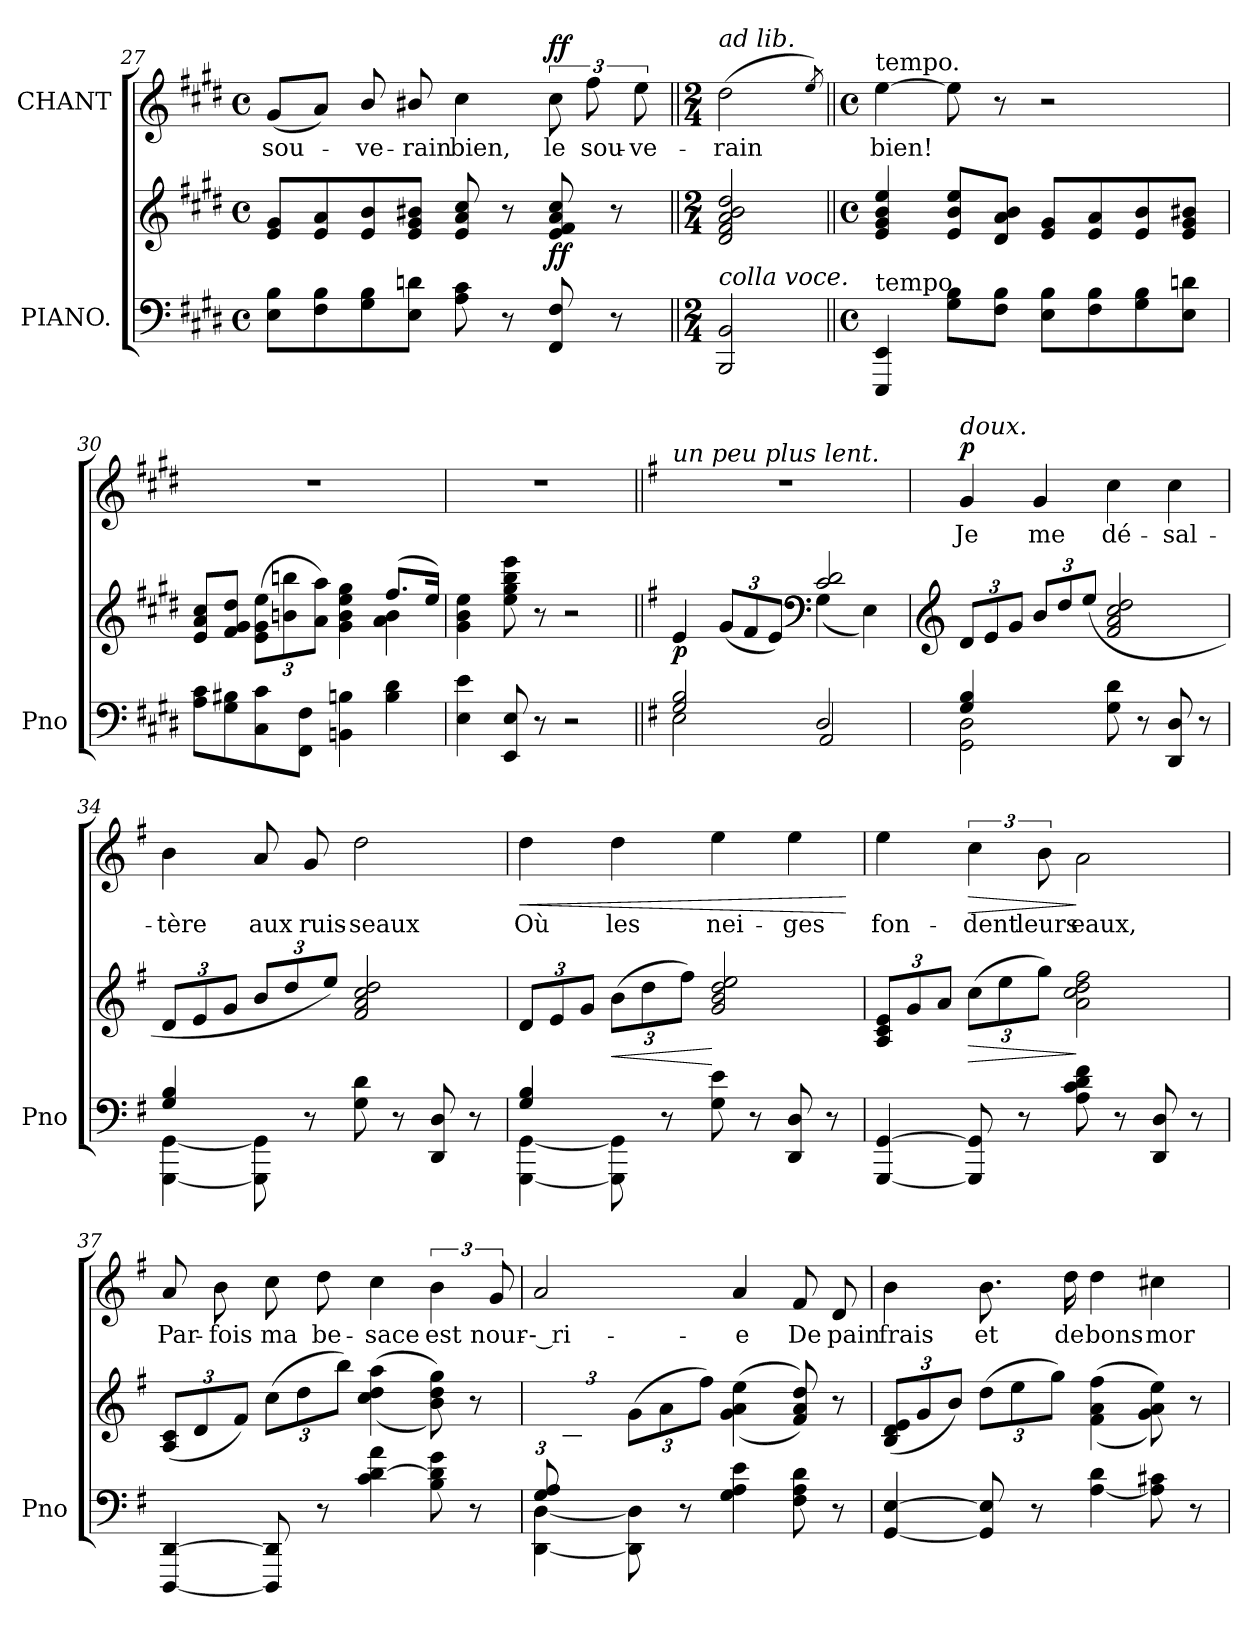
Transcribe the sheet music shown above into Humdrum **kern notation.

**kern	**kern	**dynam	**kern	**text	**dynam
*part2	*part2	*part2	*part1	*part1	*part1
*staff3	*staff2	*staff2/3	*staff1	*staff1	*staff1
*I"PIANO.	*	*	*I"CHANT	*	*
*I'Pno	*	*	*	*	*
!!LO:LB:g=z
*clefF4	*clefG2	*	*clefG2	*	*
*k[f#c#g#d#]	*k[f#c#g#d#]	*	*k[f#c#g#d#]	*	*
*M4/4	*M4/4	*	*M4/4	*	*
*met(c)	*met(c)	*	*met(c)	*	*
=27	=27	=27	=27	=27	=27
!	!	!	!	!LO:LY:b	!
8E\ 8B\L	8e/ 8g#/L	.	(<8g#/L	sou-	.
8F#\ 8B\	8e/ 8a/	.	8a/J)	.	.
!	!	!	!	!LO:LY:b	!
8G#\ 8B\	8e/ 8b/	.	8b/	-ve-	.
!	!	!	!	!LO:LY:b	!
8E\ 8dn\J	8e/ 8g#/ 8b#X/J	.	8b#X/	-rain	.
!	!	!	!	!LO:LY:b	!
8A\ 8c#\	8e/ 8a/ 8cc#/	.	4cc#\	bien,	.
8r	8r	.	.	.	.
!	!	!LO:DY:b	!	!LO:LY:b	!LO:DY:a
8FF#/ 8F#/	8e/ 8f#/ 8a/ 8cc#/	ff	12cc#\	le	ff
!	!	!	!	!LO:LY:b	!
.	.	.	12ff#\	sou-	.
8r	8r	.	.	.	.
!	!	!	!	!LO:LY:b	!
.	.	.	12ee\	-ve-	.
=28||	=28||	=28||	=28||	=28||	=28||
*M2/4	*M2/4	*	*M2/4	*	*
!	!	!	!LO:TX:a:i:t=ad lib.	!	!
!LO:TX:a:i:t=colla voce.	!	!	!	!	!
!	!	!	!	!LO:LY:b	!
2BBB/ 2BB/	2d#/ 2f#/ 2a/ 2b/ 2dd#/	.	(<2dd#\	-rain	.
.	.	.	8qee/)	.	.
=29||	=29||	=29||	=29||	=29||	=29||
*M4/4	*M4/4	*	*M4/4	*	*
*met(c)	*met(c)	*	*met(c)	*	*
!	!	!	!LO:TX:a:t=tempo.	!	!
!LO:TX:a:t=tempo.	!	!	!	!	!
!	!	!	!	!LO:LY:b	!
4EEE/ 4EE/	4e/ 4g#/ 4b/ 4ee/	.	[4ee\	bien!	.
8G#\ 8B\L	8e/ 8b/ 8ee/L	.	8ee\]	.	.
8F#\ 8B\J	8d#/ 8a/ 8b/J	.	8r	.	.
8E\ 8B\L	8e/ 8g#/L	.	2r	.	.
8F#\ 8B\	8e/ 8a/	.	.	.	.
8G#\ 8B\	8e/ 8b/	.	.	.	.
8E\ 8dn\J	8e/ 8g#/ 8b#X/J	.	.	.	.
=30	=30	=30	=30	=30	=30
*	*^	*	*	*	*
8A\ 8c#\L	8e/ 8a/ 8cc#/L	2.ryy	.	1r	.	.
8G#\ 8B#X\	8f#/ 8g#/ 8dd#/J	.	.	.	.	.
*	*Xbrackettup	*	*	*	*	*
8C#\ 8c#\	(>12e\ 12g#\ 12ee\L	.	.	.	.	.
.	12bn\ 12bbn\	.	.	.	.	.
8FF#\ 8F#\J	.	.	.	.	.	.
.	12a\ 12aa\J)	.	.	.	.	.
4BBn\ 4Bn\	4g#\ 4b\ 4ee\ 4gg#\	.	.	.	.	.
4B\ 4d#\	(>8.ff#/L	4a\ 4b\	.	.	.	.
.	16ee/Jk)	.	.	.	.	.
*	*v	*v	*	*	*	*
!!LO:LB:g=z
=31	=31	=31	=31	=31	=31
4E\ 4e\	4g#\ 4b\ 4ee\	.	1r	.	.
8EE/ 8E/	8ee\ 8gg#\ 8bb\ 8eee\	.	.	.	.
8r	8r	.	.	.	.
2r	2r	.	.	.	.
=32||	=32||	=32||	=32||	=32||	=32||
*k[f#]	*k[f#]	*	*k[f#]	*	*
*^	*^	*	*	*	*
!	!	!	!	!	!LO:TX:a:i:t=un peu plus lent.	!	!
!	!	!	!	!LO:DY:b	!	!	!
2G/ 2B/	2E\	4e/	2ryy	p	1r	.	.
.	.	(<12g/L	.	.	.	.	.
.	.	12f#/	.	.	.	.	.
.	.	12e/J)	.	.	.	.	.
*	*	*clefF4	*	*	*	*	*
2D/	2AA/	2c/ 2d/	(<4G\	.	.	.	.
.	.	.	4E\)	.	.	.	.
*	*	*v	*v	*	*	*	*
=33	=33	=33	=33	=33	=33	=33
*	*	*clefG2	*	*	*	*
*	*	*^	*	*	*	*
!	!	!	!	!	!LO:TX:a:i:t=doux.	!	!
!	!	!LO:TX:a:i:t=sosten.	!	!	!	!	!
!	!	!	!	!	!	!LO:LY:b	!LO:DY:a
*	*	*v	*v	*	*	*	*
(<4G/ 4B/	2GG\ 2D\	12d/L	.	4g/	Je	p
.	.	12e/	.	.	.	.
.	.	12g/J	.	.	.	.
!	!	!	!	!	!LO:LY:b	!
4ryy	.	12b/L	.	4g/	me	.
.	.	12dd/	.	.	.	.
.	.	(12ee/J	.	.	.	.
!	!	!	!	!	!LO:LY:b	!
8G\ 8d\	2ryy	2f#/ 2a/ 2cc/ 2dd/	.	4cc\	dé-	.
8r	.	.	.	.	.	.
!	!	!	!	!	!LO:LY:b	!
8DD/ 8D/	.	.	.	4cc\	-sal-	.
8r	.	.	.	.	.	.
=34	=34	=34	=34	=34	=34	=34
!	!	!	!	!	!LO:LY:b	!
(<4G/ 4B/	[4GGG\ [4GG\	12d/L	.	4b\	-tère	.
.	.	12e/	.	.	.	.
.	.	12g/J	.	.	.	.
!	!	!	!	!	!LO:LY:b	!
8ryy	8GGG\] 8GG\]	12b/L	.	8a/	aux	.
.	.	12dd/	.	.	.	.
!	!	!	!	!	!LO:LY:b	!
8r	2ryy	.	.	8g/	ruis-	.
.	.	12ee/J)	.	.	.	.
!	!	!	!	!	!LO:LY:b	!
8G\ 8d\	.	2f#/ 2a/ 2cc/ 2dd/	.	2dd\	-seaux	.
8r	.	.	.	.	.	.
8DD/ 8D/	.	.	.	.	.	.
8r	8ryy	.	.	.	.	.
!!LO:LB:g=z
=35	=35	=35	=35	=35	=35	=35
!	!	!	!	!	!LO:LY:b	!LO:HP:b
(<4G/ 4B/	[4GGG\ [4GG\	12d/L	.	4dd\	Où	<
.	.	12e/	.	.	.	.
.	.	12g/J)	.	.	.	.
!	!	!	!LO:HP:b	!	!LO:LY:b	!
8ryy	8GGG\] 8GG\]	(>12b\L	<	4dd\	les	.
.	.	12dd\	.	.	.	.
8r	2ryy	.	.	.	.	.
.	.	12ff#\J)	.	.	.	.
!	!	!	!	!	!LO:LY:b	!
8G\ 8e\	.	2g/ 2b/ 2dd/ 2ee/	[	4ee\	nei-	.
8r	.	.	.	.	.	.
!	!	!	!	!	!LO:LY:b	!
8DD/ 8D/	.	.	.	4ee\	-ges	.
8r	8ryy	.	.	.	.	.
*v	*v	*	*	*	*	*
.	.	.	.	.	[
=36	=36	=36	=36	=36	=36
!	!	!	!	!LO:LY:b	!
[4GGG/ [4GG/	12A/ 12c/ 12e/L	.	4ee\	fon-	.
.	12g/	.	.	.	.
.	12a/J)	.	.	.	.
!	!	!LO:HP:b	!	!LO:LY:b	!LO:HP:b
8GGG/] 8GG/]	(>12cc\L	>	6cc\	-dent	>
.	12ee\	.	.	.	.
8r	.	.	.	.	.
!	!	!	!	!LO:LY:b	!
.	12gg\J)	.	12b\	leurs	.
!	!	!	!	!LO:LY:b	!
8A\ 8c\ 8d\ 8f#\	2a\ 2cc\ 2dd\ 2ff#\	]	2a\	eaux,	]
8r	.	.	.	.	.
8DD/ 8D/	.	.	.	.	.
8r	.	.	.	.	.
=37	=37	=37	=37	=37	=37
!	!	!	!	!LO:LY:b	!
[4DDD/ [4DD/	(<12A/ 12c/L	.	8a/	Par-	.
.	12d/	.	.	.	.
!	!	!	!	!LO:LY:b	!
.	.	.	8b\	-fois	.
.	12f#/J)	.	.	.	.
!	!	!	!	!LO:LY:b	!
8DDD/] 8DD/]	(>12cc\L	.	8cc\	ma	.
.	12dd\	.	.	.	.
!	!	!	!	!LO:LY:b	!
8r	.	.	8dd\	be-	.
.	12bb\J)	.	.	.	.
!	!	!	!	!LO:LY:b	!
4c\ [4d\ 4a\	(>(<4cc\ 4dd\ 4aa\	.	4cc\	-sace	.
!	!	!	!	!LO:LY:b	!
8B\ 8d\] 8g\	8b\ 8dd\ 8gg\))	.	6b\	est	.
8r	8r	.	.	.	.
!	!	!	!	!LO:LY:b	!
.	.	.	12g/	nour-	.
!!LO:PB:g=z
=38	=38	=38	=38	=38	=38
*Xbrackettup	*	*	*	*	*
*^	*	*	*	*	*
!	!	!	!	!	!LO:LY:b	!
12G/ 12A/L	[4DD\ [4D\	12ryy	.	2a/	-- ri-	.
12%11ryy	.	12c#X/	.	.	.	.
.	.	12e/J	.	.	.	.
.	8DD\] 8D\]	(>12g\L	.	.	.	.
.	.	12a\	.	.	.	.
.	8r	.	.	.	.	.
.	.	12ff#\J)	.	.	.	.
!	!	!	!	!	!LO:LY:b	!
.	4G\ 4A\ 4e\	(<(>4g\ 4a\ 4ee\	.	4a/	-e	.
!	!	!	!	!	!LO:LY:b	!
.	8F#\ 8A\ 8d\	8f#/ 8a/ 8dd/))	.	8f#/	De	.
!	!	!	!	!	!LO:LY:b	!
.	8r	8r	.	8d/	pain	.
=39	=39	=39	=39	=39	=39	=39
!	!	!	!	!	!LO:LY:b	!
*v	*v	*	*	*	*	*
[4GG/ [4E/	(<12B/ 12d/ 12e/L	.	4b\	frais	.
.	12g/	.	.	.	.
.	12b/J)	.	.	.	.
!	!	!	!	!LO:LY:b	!
8GG/] 8E/]	(>12dd\L	.	8.b\	et	.
.	12ee\	.	.	.	.
8r	.	.	.	.	.
.	12gg\J)	.	.	.	.
!	!	!	!	!LO:LY:b	!
.	.	.	16dd\	de	.
!	!	!	!	!LO:LY:b	!
[4A\ 4d\	(<(>4f#\ 4a\ 4ff#\	.	4dd\	bons	.
!	!	!	!	!LO:LY:b	!
8A\] 8c#X\	8g\ 8a\ 8ee\))	.	4cc#X\	mor-	.
8r	8r	.	.	.	.
=	=	=	=	=	=
*-	*-	*-	*-	*-	*-
